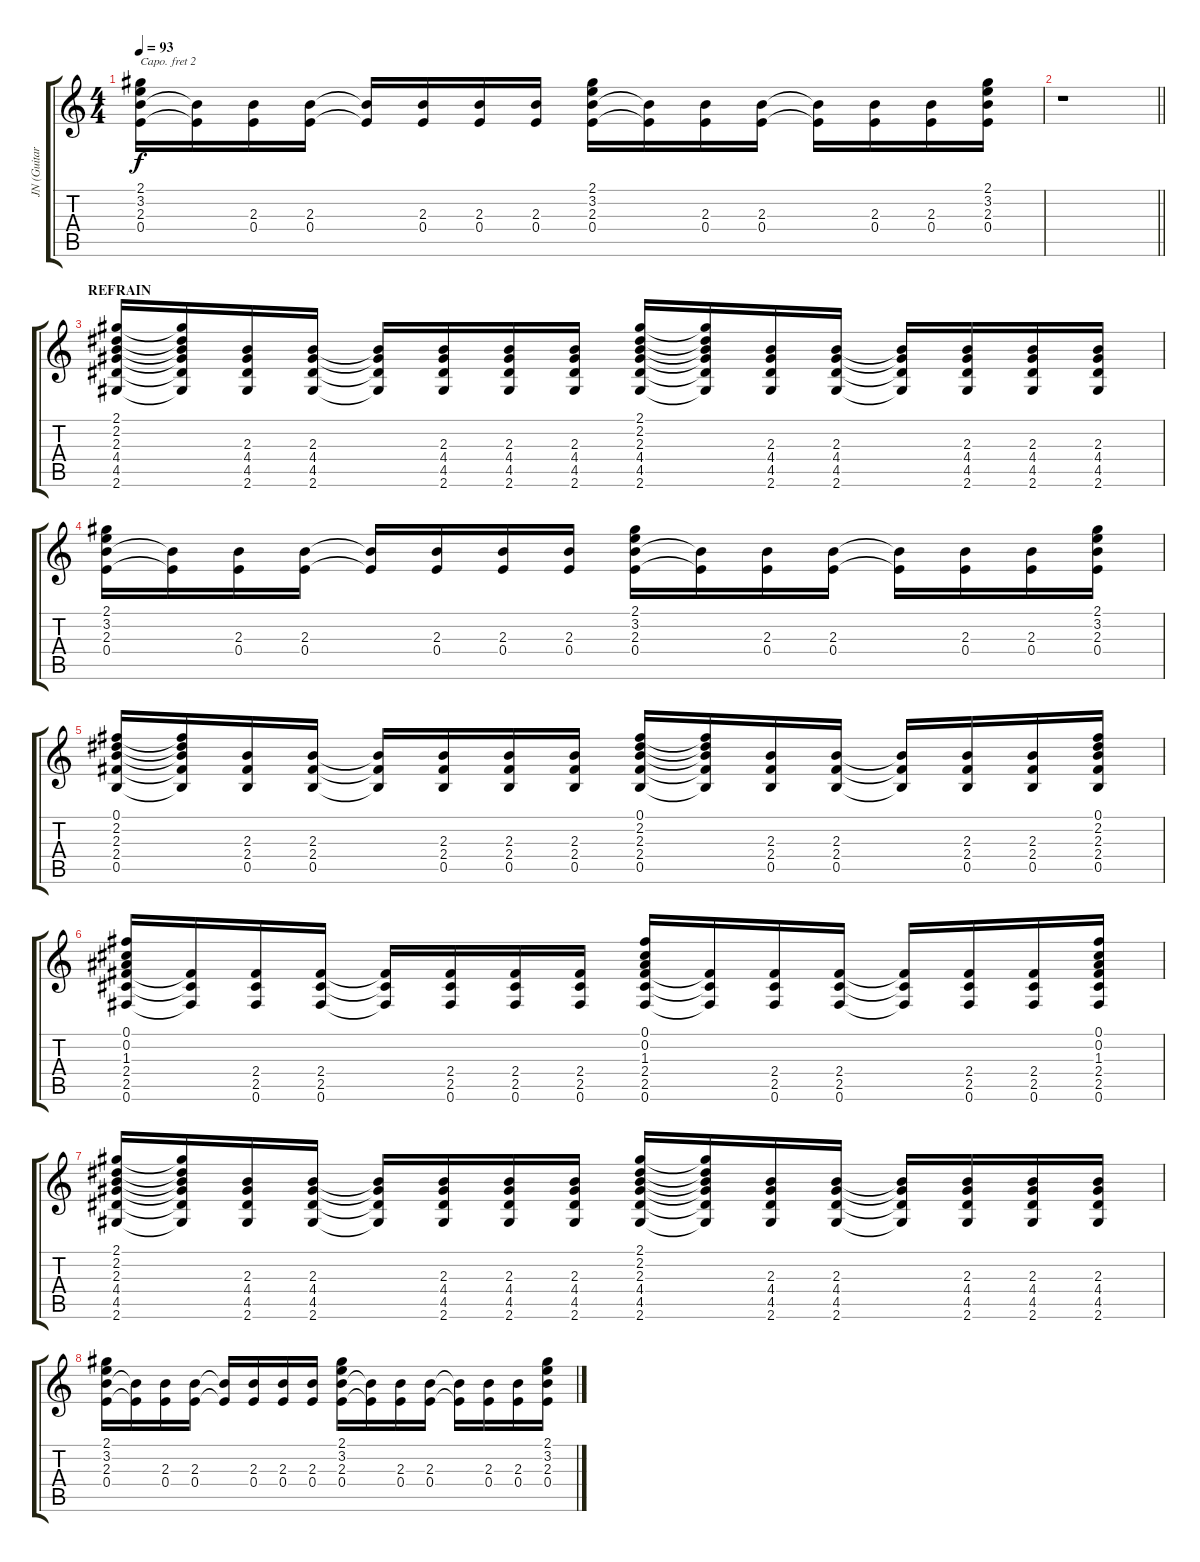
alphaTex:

\track ("JN (Guitar_02)" "JN (Guitar") {instrument acousticguitarsteel}
\staff {score tabs}
\capo 2
\tuning (E4 B3 G3 D3 A2 E2) {hide}
\ts (4 4)
\tempo 93
\clef g2
\ks c
(2.1 3.2 2.3 0.4).16{dy f} (2.3{t} 0.4{t}).16 (2.3 0.4).16 (2.3 0.4).16 (2.3{t} 0.4{t}).16 (2.3 0.4).16 (2.3 0.4).16 (2.3 0.4).16 (2.1 3.2 2.3 0.4).16 (2.3{t} 0.4{t}).16 (2.3 0.4).16 (2.3 0.4).16 (2.3{t} 0.4{t}).16 (2.3 0.4).16 (2.3 0.4).16 (2.1 3.2 2.3 0.4).16 |
\barLineRight lightlight
r.1 |
\section ("" "REFRAIN")
(2.1 2.2 2.3 4.4 4.5 2.6).16 (2.1{t} 2.2{t} 2.3{t} 4.4{t} 4.5{t} 2.6{t}).16 (2.3 4.4 4.5 2.6).16 (2.3 4.4 4.5 2.6).16 (2.3{t} 4.4{t} 4.5{t} 2.6{t}).16 (2.3 4.4 4.5 2.6).16 (2.3 4.4 4.5 2.6).16 (2.3 4.4 4.5 2.6).16 (2.1 2.2 2.3 4.4 4.5 2.6).16 (2.1{t} 2.2{t} 2.3{t} 4.4{t} 4.5{t} 2.6{t}).16 (2.3 4.4 4.5 2.6).16 (2.3 4.4 4.5 2.6).16 (2.3{t} 4.4{t} 4.5{t} 2.6{t}).16 (2.3 4.4 4.5 2.6).16 (2.3 4.4 4.5 2.6).16 (2.3 4.4 4.5 2.6).16 |
(2.1 3.2 2.3 0.4).16 (2.3{t} 0.4{t}).16 (2.3 0.4).16 (2.3 0.4).16 (2.3{t} 0.4{t}).16 (2.3 0.4).16 (2.3 0.4).16 (2.3 0.4).16 (2.1 3.2 2.3 0.4).16 (2.3{t} 0.4{t}).16 (2.3 0.4).16 (2.3 0.4).16 (2.3{t} 0.4{t}).16 (2.3 0.4).16 (2.3 0.4).16 (2.1 3.2 2.3 0.4).16 |
(0.1 2.2 2.3 2.4 0.5).16 (0.1{t} 2.2{t} 2.3{t} 2.4{t} 0.5{t}).16 (2.3 2.4 0.5).16 (2.3 2.4 0.5).16 (2.3{t} 2.4{t} 0.5{t}).16 (2.3 2.4 0.5).16 (2.3 2.4 0.5).16 (2.3 2.4 0.5).16 (0.1 2.2 2.3 2.4 0.5).16 (0.1{t} 2.2{t} 2.3{t} 2.4{t} 0.5{t}).16 (2.3 2.4 0.5).16 (2.3 2.4 0.5).16 (2.3{t} 2.4{t} 0.5{t}).16 (2.3 2.4 0.5).16 (2.3 2.4 0.5).16 (0.1 2.2 2.3 2.4 0.5).16 |
(0.1 0.2 1.3 2.4 2.5 0.6).16 (2.4{t} 2.5{t} 0.6{t}).16 (2.4 2.5 0.6).16 (2.4 2.5 0.6).16 (2.4{t} 2.5{t} 0.6{t}).16 (2.4 2.5 0.6).16 (2.4 2.5 0.6).16 (2.4 2.5 0.6).16 (0.1 0.2 1.3 2.4 2.5 0.6).16 (2.4{t} 2.5{t} 0.6{t}).16 (2.4 2.5 0.6).16 (2.4 2.5 0.6).16 (2.4{t} 2.5{t} 0.6{t}).16 (2.4 2.5 0.6).16 (2.4 2.5 0.6).16 (0.1 0.2 1.3 2.4 2.5 0.6).16 |
(2.1 2.2 2.3 4.4 4.5 2.6).16 (2.1{t} 2.2{t} 2.3{t} 4.4{t} 4.5{t} 2.6{t}).16 (2.3 4.4 4.5 2.6).16 (2.3 4.4 4.5 2.6).16 (2.3{t} 4.4{t} 4.5{t} 2.6{t}).16 (2.3 4.4 4.5 2.6).16 (2.3 4.4 4.5 2.6).16 (2.3 4.4 4.5 2.6).16 (2.1 2.2 2.3 4.4 4.5 2.6).16 (2.1{t} 2.2{t} 2.3{t} 4.4{t} 4.5{t} 2.6{t}).16 (2.3 4.4 4.5 2.6).16 (2.3 4.4 4.5 2.6).16 (2.3{t} 4.4{t} 4.5{t} 2.6{t}).16 (2.3 4.4 4.5 2.6).16 (2.3 4.4 4.5 2.6).16 (2.3 4.4 4.5 2.6).16 |
(2.1 3.2 2.3 0.4).16 (2.3{t} 0.4{t}).16 (2.3 0.4).16 (2.3 0.4).16 (2.3{t} 0.4{t}).16 (2.3 0.4).16 (2.3 0.4).16 (2.3 0.4).16 (2.1 3.2 2.3 0.4).16 (2.3{t} 0.4{t}).16 (2.3 0.4).16 (2.3 0.4).16 (2.3{t} 0.4{t}).16 (2.3 0.4).16 (2.3 0.4).16 (2.1 3.2 2.3 0.4).16
